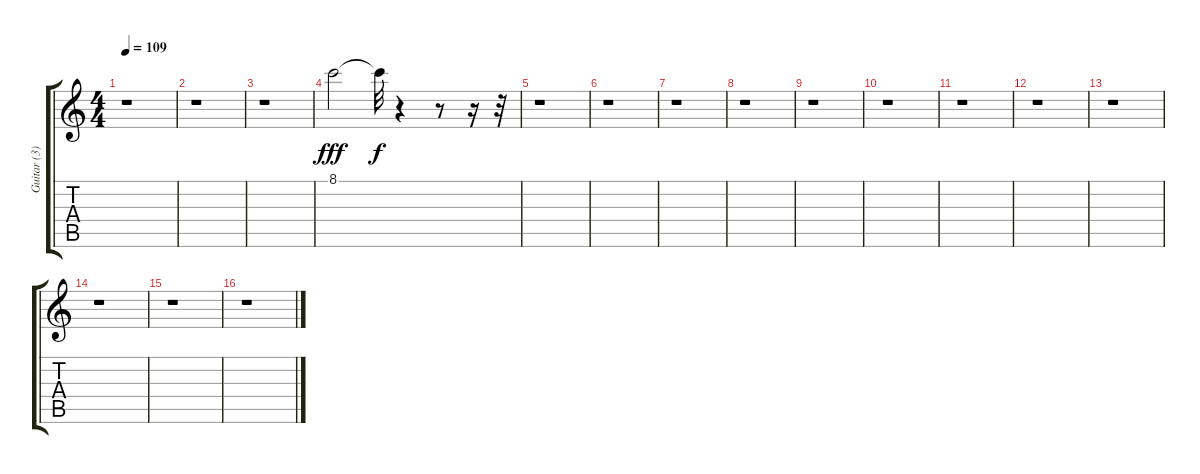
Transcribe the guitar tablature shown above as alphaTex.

\track ("Guitar (3)      " "Guitar (3)") {instrument distortionguitar}
\staff {score tabs}
\tuning (E4 B3 G3 D3 A2 E2) {hide}
\ts (4 4)
\tempo 109
\clef g2
\ks c
r.1{dy f} |
r.1 |
r.1 |
8.1.2{dy fff} 8.1{t}.32{dy f} r.4 r.8 r.16 r.32 |
r.1 |
r.1 |
r.1 |
r.1 |
r.1 |
r.1 |
r.1 |
r.1 |
r.1 |
r.1 |
r.1 |
r.1
